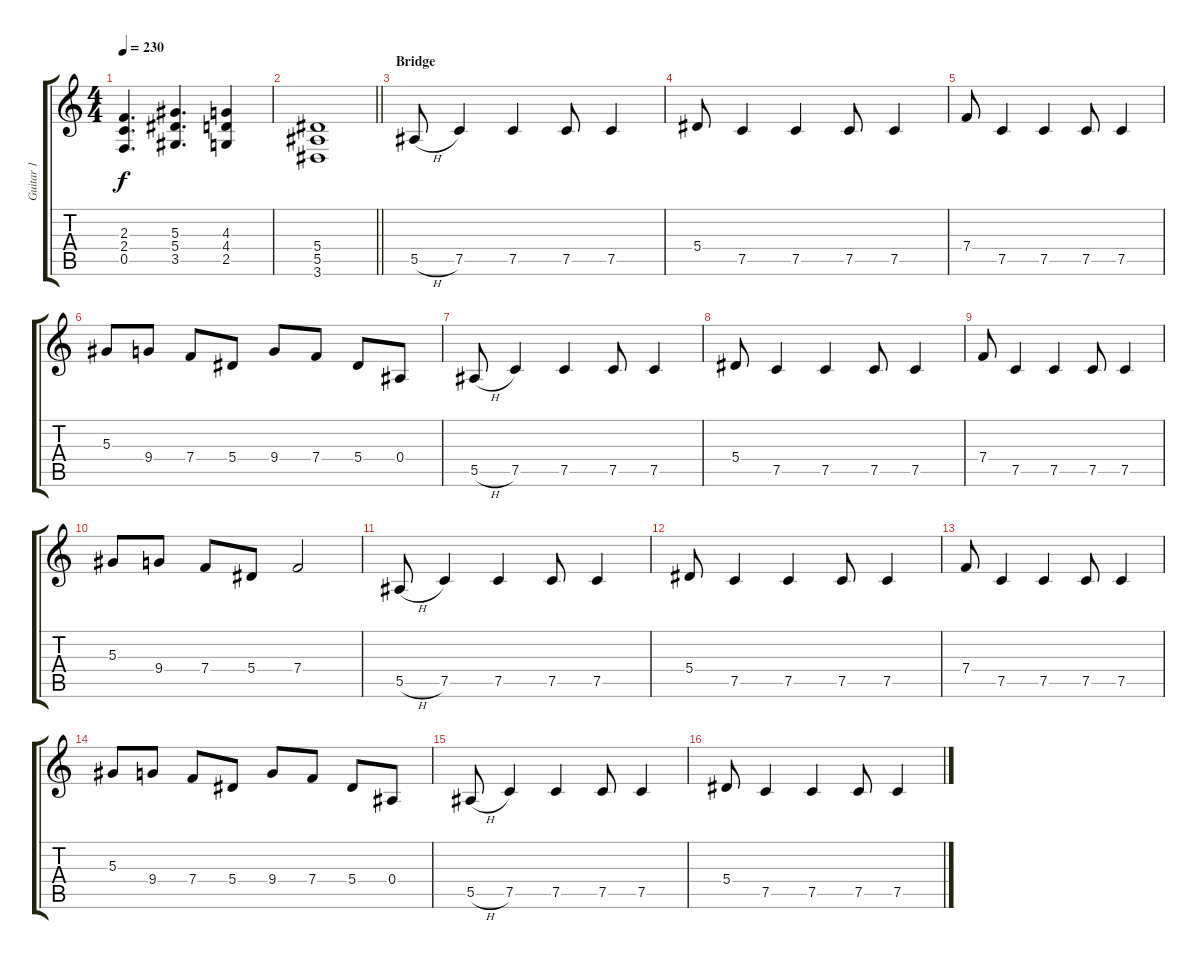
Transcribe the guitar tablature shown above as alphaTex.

\track ("Guitar 1" "Guitar 1") {instrument distortionguitar}
\staff {score tabs}
\tuning (C4 G3 Eb3 Bb2 F2 C2) {hide}
\ts (4 4)
\tempo 230
\clef g2
\ks c
(2.3 2.4 0.5).4{d dy f} (5.3 5.4 3.5).4{d} (4.3 4.4 2.5).4 |
\barLineRight lightlight
(5.4 5.5 3.6).1 |
\section ("" "Bridge")
5.5{h}.8 7.5.4 7.5.4 7.5.8 7.5.4 |
5.4.8 7.5.4 7.5.4 7.5.8 7.5.4 |
7.4.8 7.5.4 7.5.4 7.5.8 7.5.4 |
5.3.8 9.4.8 7.4.8 5.4.8 9.4.8 7.4.8 5.4.8 0.4.8 |
5.5{h}.8 7.5.4 7.5.4 7.5.8 7.5.4 |
5.4.8 7.5.4 7.5.4 7.5.8 7.5.4 |
7.4.8 7.5.4 7.5.4 7.5.8 7.5.4 |
5.3.8 9.4.8 7.4.8 5.4.8 7.4.2 |
5.5{h}.8 7.5.4 7.5.4 7.5.8 7.5.4 |
5.4.8 7.5.4 7.5.4 7.5.8 7.5.4 |
7.4.8 7.5.4 7.5.4 7.5.8 7.5.4 |
5.3.8 9.4.8 7.4.8 5.4.8 9.4.8 7.4.8 5.4.8 0.4.8 |
5.5{h}.8 7.5.4 7.5.4 7.5.8 7.5.4 |
5.4.8 7.5.4 7.5.4 7.5.8 7.5.4
